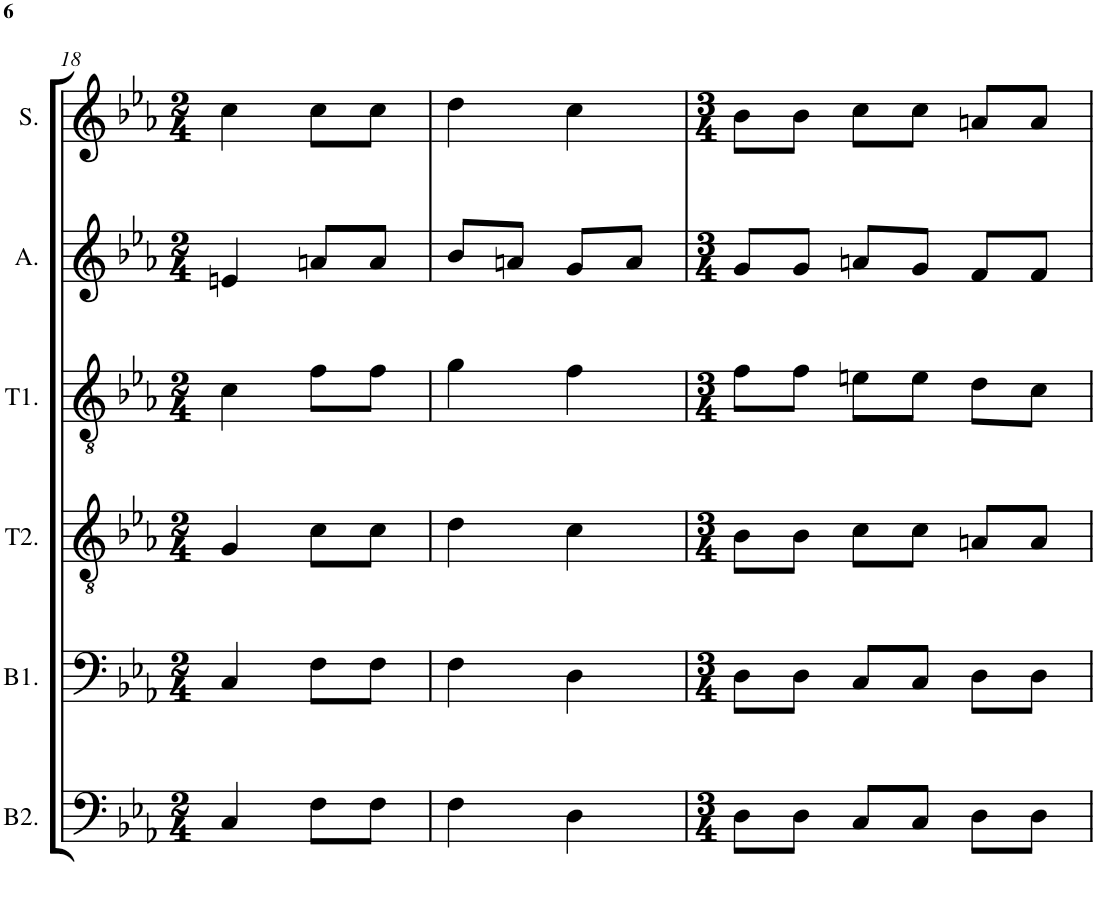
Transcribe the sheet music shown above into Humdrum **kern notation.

**kern	**kern	**kern	**kern	**kern	**kern
*part6	*part5	*part4	*part3	*part2	*part1
*staff6	*staff5	*staff4	*staff3	*staff2	*staff1
*I"Bass 2	*I"Bass 1	*I"Tenor 2	*I"Tenor 1	*I"Alto	*I"Soprano
*I'B2.	*I'B1.	*I'T2.	*I'T1.	*I'A.	*I'S.
!!LO:PB:g=z
*clefF4	*clefF4	*clefGv2	*clefGv2	*clefG2	*clefG2
*k[b-e-a-]	*k[b-e-a-]	*k[b-e-a-]	*k[b-e-a-]	*k[b-e-a-]	*k[b-e-a-]
*E-:	*E-:	*E-:	*E-:	*E-:	*E-:
*M2/4	*M2/4	*M2/4	*M2/4	*M2/4	*M2/4
=18	=18	=18	=18	=18	=18
4C/	4C/	4G/	4c\	4en/	4cc\
8F\L	8F\L	8c\L	8f\L	8an/L	8cc\L
8F\J	8F\J	8c\J	8f\J	8a/J	8cc\J
=19	=19	=19	=19	=19	=19
4F\	4F\	4d\	4g\	8b-/L	4dd\
.	.	.	.	8an/J	.
4D\	4D\	4c\	4f\	8g/L	4cc\
.	.	.	.	8a/J	.
=20	=20	=20	=20	=20	=20
*M3/4	*M3/4	*M3/4	*M3/4	*M3/4	*M3/4
8D\L	8D\L	8B-\L	8f\L	8g/L	8b-\L
8D\J	8D\J	8B-\J	8f\J	8g/J	8b-\J
8C/L	8C/L	8c\L	8en\L	8an/L	8cc\L
8C/J	8C/J	8c\J	8e\J	8g/J	8cc\J
8D\L	8D\L	8An/L	8d\L	8f/L	8an/L
8D\J	8D\J	8A/J	8c\J	8f/J	8a/J
=	=	=	=	=	=
*-	*-	*-	*-	*-	*-
